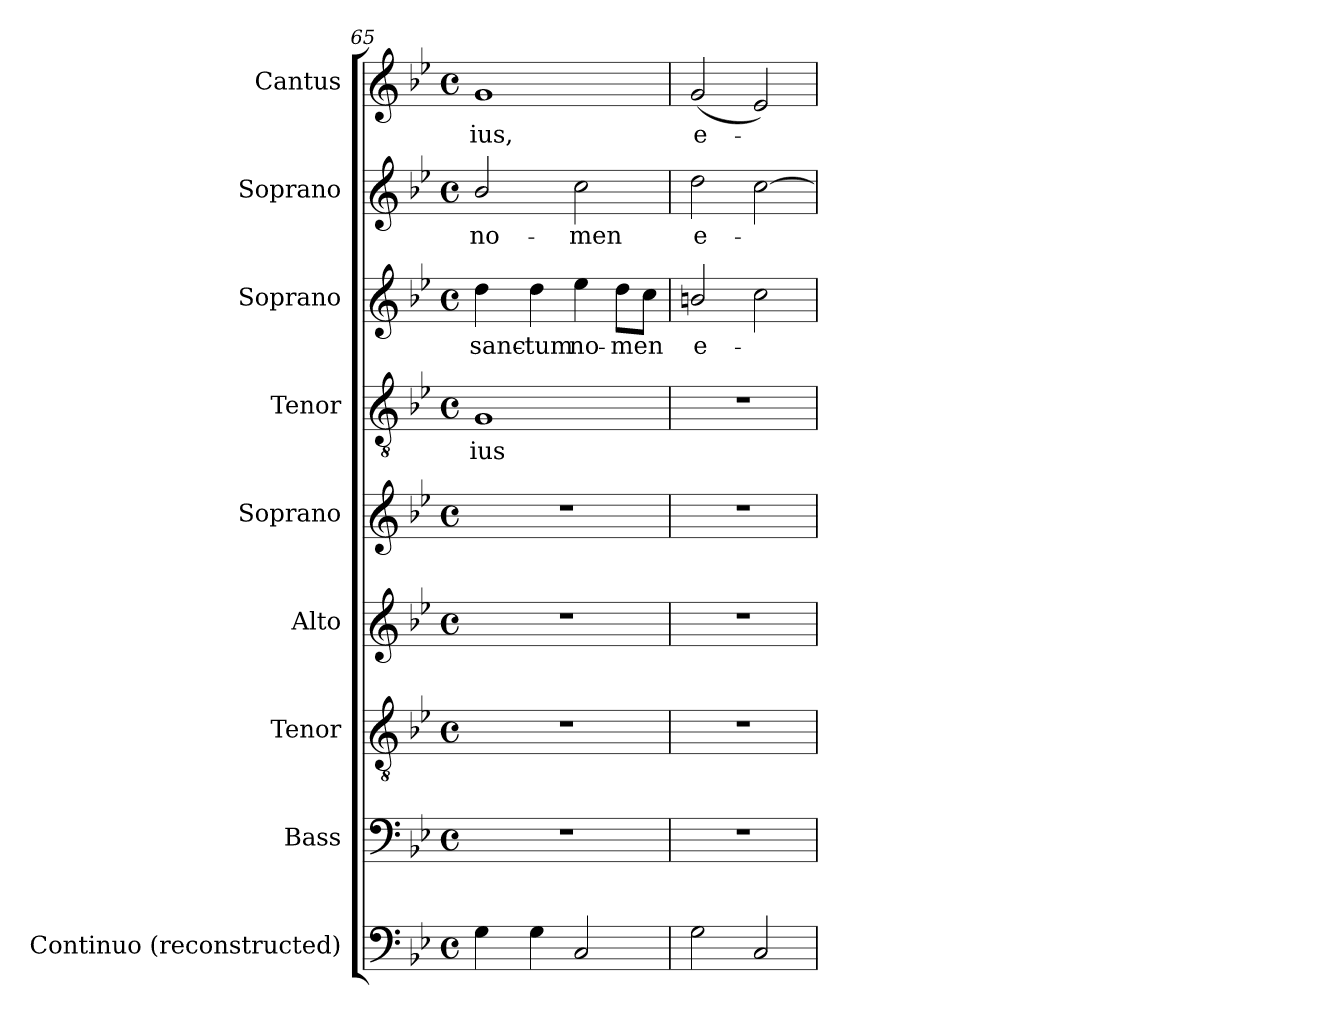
**kern	**kern	**kern	**kern	**kern	**kern	**text	**kern	**text	**kern	**text	**kern	**text
*part9	*part8	*part7	*part6	*part5	*part4	*part4	*part3	*part3	*part2	*part2	*part1	*part1
*staff9	*staff8	*staff7	*staff6	*staff5	*staff4	*staff4	*staff3	*staff3	*staff2	*staff2	*staff1	*staff1
*I"Continuo (reconstructed)	*I"Bass	*I"Tenor	*I"Alto	*I"Soprano	*I"Tenor	*	*I"Soprano	*	*I"Soprano	*	*I"Cantus	*
*I'Cont.	*I'B.	*I'T.	*I'A.	*I'S.	*I'T.	*	*I'S.	*	*I'S.	*	*	*
!!LO:LB:g=z
*clefF4	*clefF4	*clefGv2	*clefG2	*clefG2	*clefGv2	*	*clefG2	*	*clefG2	*	*clefG2	*
*	*	*ITrd7c12	*	*	*ITrd7c12	*	*	*	*	*	*	*
*k[b-e-]	*k[b-e-]	*k[b-e-]	*k[b-e-]	*k[b-e-]	*k[b-e-]	*	*k[b-e-]	*	*k[b-e-]	*	*k[b-e-]	*
*g:	*g:	*g:	*g:	*g:	*g:	*	*g:	*	*g:	*	*g:	*
*M4/4	*M4/4	*M4/4	*M4/4	*M4/4	*M4/4	*	*M4/4	*	*M4/4	*	*M4/4	*
*met(c)	*met(c)	*met(c)	*met(c)	*met(c)	*met(c)	*	*met(c)	*	*met(c)	*	*met(c)	*
=65	=65	=65	=65	=65	=65	=65	=65	=65	=65	=65	=65	=65
!	!	!	!	!	!	!LO:LY:b:color=#000000	!	!	!	!	!	!
!	!	!	!	!	!	!	!	!LO:LY:b:color=#000000	!	!	!	!
!	!	!	!	!	!	!	!	!	!	!LO:LY:b:color=#000000	!	!
!	!	!	!	!	!	!	!	!	!	!	!	!LO:LY:b:color=#000000
4Gi\	1r	1r	1r	1r	1GGi	-ius	4ddi\	sanc-	2b-i/	no-	1gi	-ius,
!	!	!	!	!	!	!	!	!LO:LY:b:color=#000000	!	!	!	!
4Gi\	.	.	.	.	.	.	4ddi\	-tum	.	.	.	.
!	!	!	!	!	!	!	!	!LO:LY:b:color=#000000	!	!	!	!
!	!	!	!	!	!	!	!	!	!	!LO:LY:b:color=#000000	!	!
2Ci/	.	.	.	.	.	.	4ee-i\	no-	2cci\	-men	.	.
!	!	!	!	!	!	!	!	!LO:LY:b:color=#000000	!	!	!	!
.	.	.	.	.	.	.	8ddi\L	-men	.	.	.	.
.	.	.	.	.	.	.	8cci\J	.	.	.	.	.
=66	=66	=66	=66	=66	=66	=66	=66	=66	=66	=66	=66	=66
!	!	!	!	!	!	!	!	!LO:LY:b:color=#000000	!	!	!	!
!	!	!	!	!	!	!	!	!	!	!LO:LY:b:color=#000000	!	!
!	!	!	!	!	!	!	!	!	!	!	!	!LO:LY:b:color=#000000
2Gi\	1r	1r	1r	1r	1r	.	2bni/	e-	2ddi\	e-	(2gi/	e-
2Ci/	.	.	.	.	.	.	2cci\	.	[2cci\	.	2e-i/)	.
=	=	=	=	=	=	=	=	=	=	=	=	=
*-	*-	*-	*-	*-	*-	*-	*-	*-	*-	*-	*-	*-
